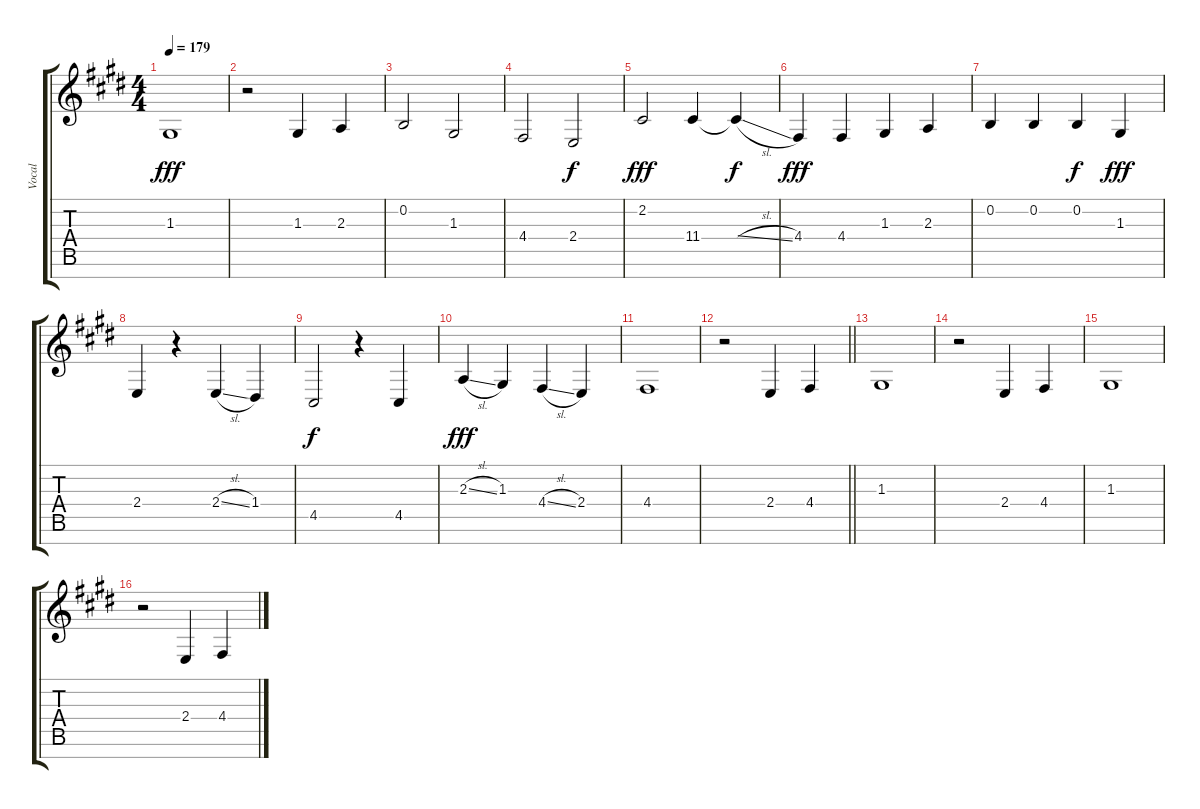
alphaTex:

\track ("Vocal" "Vocal") {instrument clarinet}
\staff {score tabs}
\tuning (E4 B3 G3 D3 A2 E2 B1) {hide}
\ts (4 4)
\tempo 179
\clef g2
\ks e
1.3.1{dy fff} |
r.2 1.3.4 2.3.4 |
0.2.2 1.3.2 |
4.4.2 2.4.2{dy f} |
2.2.2{dy fff} 11.4.4 11.4{sl t}.4{dy f} |
4.4.4{dy fff} 4.4.4 1.3.4 2.3.4 |
0.2.4 0.2.4 0.2.4{dy f} 1.3.4{dy fff} |
2.4.4 r.4 2.4{sl}.4 1.4.4 |
4.5.2{dy f} r.4 4.5.4 |
2.3{sl}.4{dy fff} 1.3.4 4.4{sl}.4 2.4.4 |
4.4.1 |
\barLineRight lightlight
r.2 2.4.4 4.4.4 |
1.3.1 |
r.2 2.4.4 4.4.4 |
1.3.1 |
r.2 2.4.4 4.4.4
